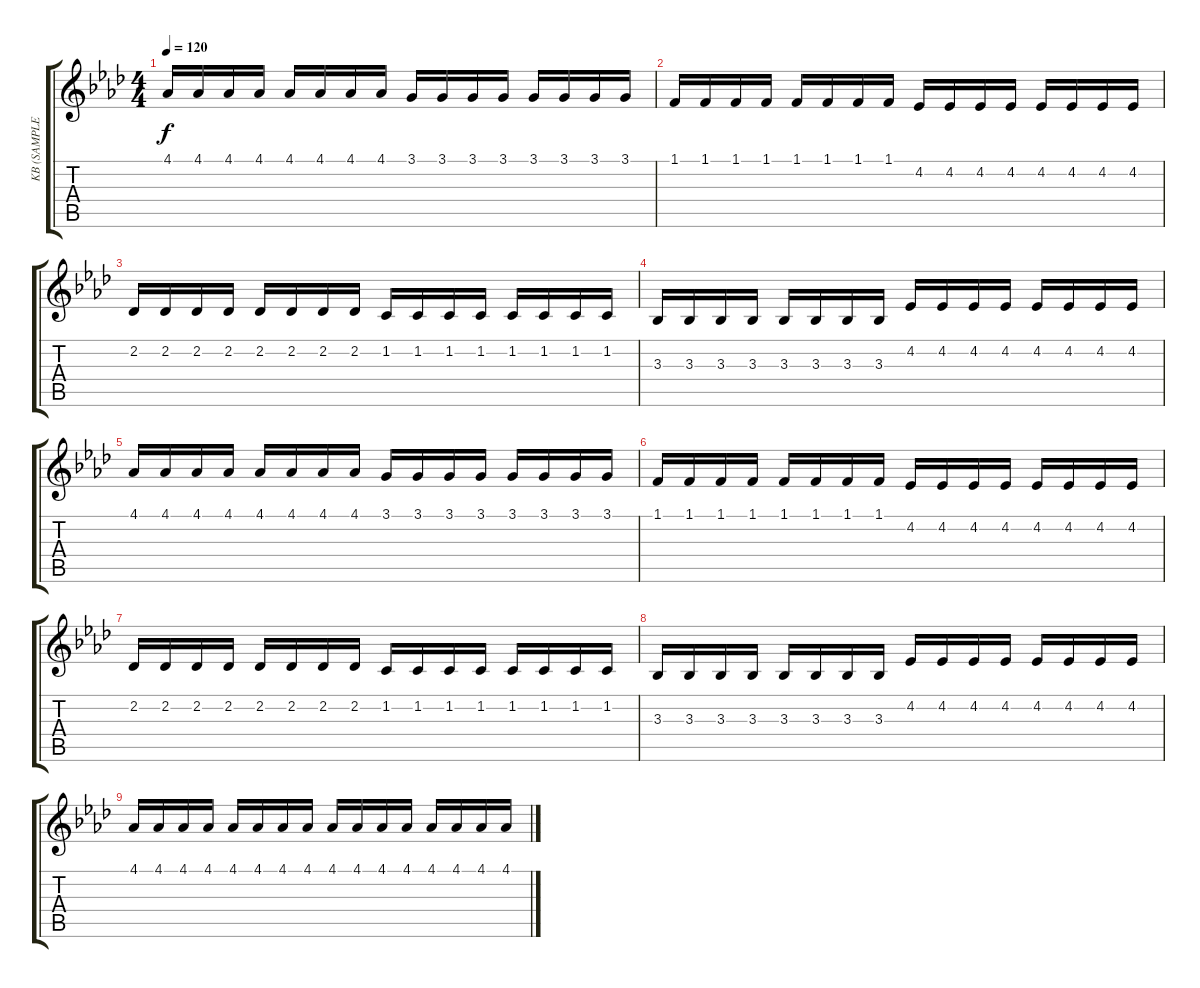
\track ("KB (SAMPLE)" "KB (SAMPLE") {instrument fx7echoes}
\staff {score tabs}
\tuning (E4 B3 G3 D3 A2 E2) {hide}
\ts (4 4)
\tempo 120
\clef g2
\ks ab
4.1.16{dy f instrument fx7echoes} 4.1.16 4.1.16 4.1.16 4.1.16 4.1.16 4.1.16 4.1.16 3.1.16 3.1.16 3.1.16 3.1.16 3.1.16 3.1.16 3.1.16 3.1.16 |
1.1.16 1.1.16 1.1.16 1.1.16 1.1.16 1.1.16 1.1.16 1.1.16 4.2.16 4.2.16 4.2.16 4.2.16 4.2.16 4.2.16 4.2.16 4.2.16 |
2.2.16 2.2.16 2.2.16 2.2.16 2.2.16 2.2.16 2.2.16 2.2.16 1.2.16 1.2.16 1.2.16 1.2.16 1.2.16 1.2.16 1.2.16 1.2.16 |
3.3.16 3.3.16 3.3.16 3.3.16 3.3.16 3.3.16 3.3.16 3.3.16 4.2.16 4.2.16 4.2.16 4.2.16 4.2.16 4.2.16 4.2.16 4.2.16 |
4.1.16 4.1.16 4.1.16 4.1.16 4.1.16 4.1.16 4.1.16 4.1.16 3.1.16 3.1.16 3.1.16 3.1.16 3.1.16 3.1.16 3.1.16 3.1.16 |
1.1.16 1.1.16 1.1.16 1.1.16 1.1.16 1.1.16 1.1.16 1.1.16 4.2.16 4.2.16 4.2.16 4.2.16 4.2.16 4.2.16 4.2.16 4.2.16 |
2.2.16 2.2.16 2.2.16 2.2.16 2.2.16 2.2.16 2.2.16 2.2.16 1.2.16 1.2.16 1.2.16 1.2.16 1.2.16 1.2.16 1.2.16 1.2.16 |
3.3.16 3.3.16 3.3.16 3.3.16 3.3.16 3.3.16 3.3.16 3.3.16 4.2.16 4.2.16 4.2.16 4.2.16 4.2.16 4.2.16 4.2.16 4.2.16 |
4.1.16 4.1.16 4.1.16 4.1.16 4.1.16 4.1.16 4.1.16 4.1.16 4.1.16 4.1.16 4.1.16 4.1.16 4.1.16 4.1.16 4.1.16 4.1.16
